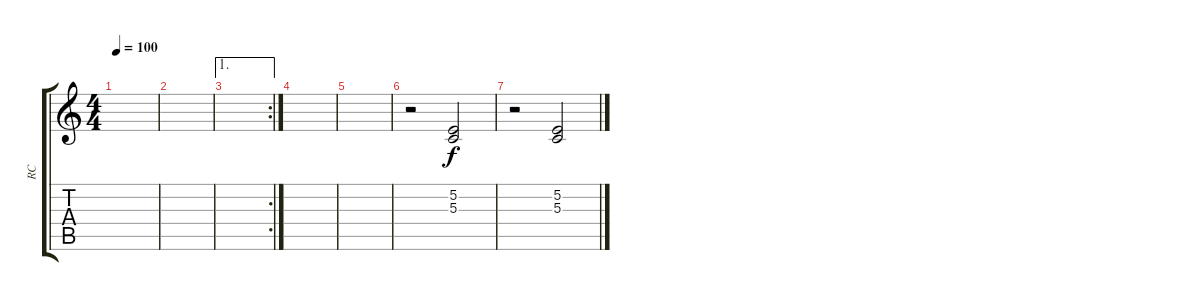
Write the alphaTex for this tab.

\track ("RC" "RC") {instrument reversecymbal}
\staff {score tabs}
\tuning (E4 B3 G3 D3 A2 E2) {hide}
\ts (4 4)
\tempo 100
\clef g2
\ks c
|
|
\ae 1
\rc 2
|
|
|
r.2 (5.2 5.3).2 |
r.2 (5.2 5.3).2
